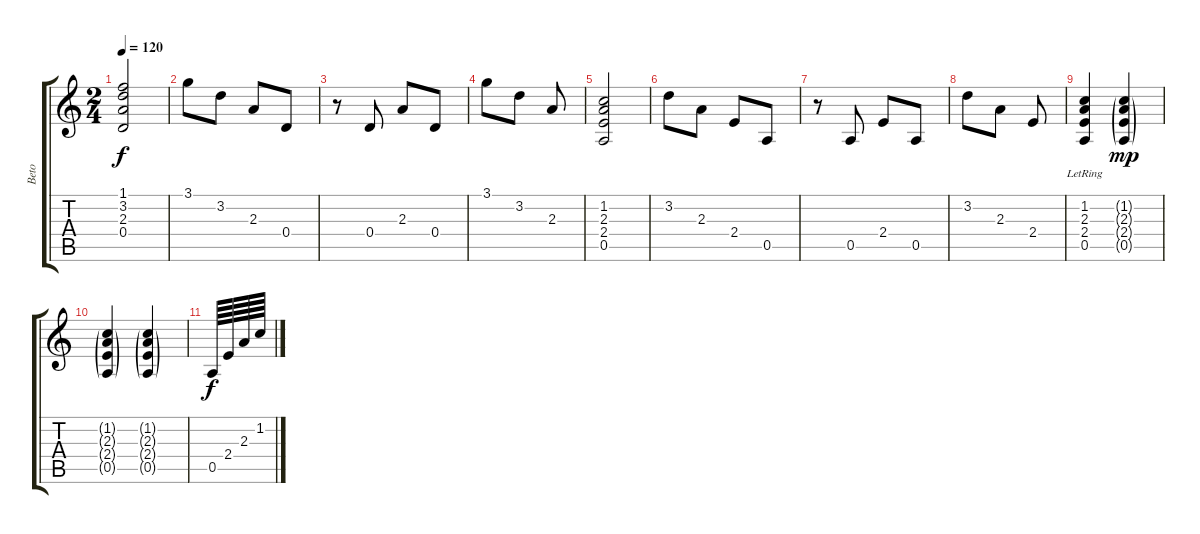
\track ("Beto" "Beto") {instrument electricguitarclean}
\staff {score tabs}
\tuning (E4 B3 G3 D3 A2 E2) {hide}
\ts (2 4)
\tempo 120
\clef g2
\ks c
(1.1 3.2 2.3 0.4).2{dy f} |
3.1.8 3.2.8 2.3.8 0.4.8 |
r.8 0.4.8 2.3.8 0.4.8 |
3.1.8 3.2.8 2.3.8 |
(1.2 2.3 2.4 0.5).2 |
3.2.8 2.3.8 2.4.8 0.5.8 |
r.8 0.5.8 2.4.8 0.5.8 |
3.2.8 2.3.8 2.4.8 |
(1.2{lr} 2.3 2.4 0.5).4 (1.2{g} 2.3{g} 2.4{g} 0.5{g}).4{dy mp} |
(1.2{g} 2.3{g} 2.4{g} 0.5{g}).4 (1.2{g} 2.3{g} 2.4{g} 0.5{g}).4 |
0.5.64{dy f} 2.4.64 2.3.64 1.2.64
